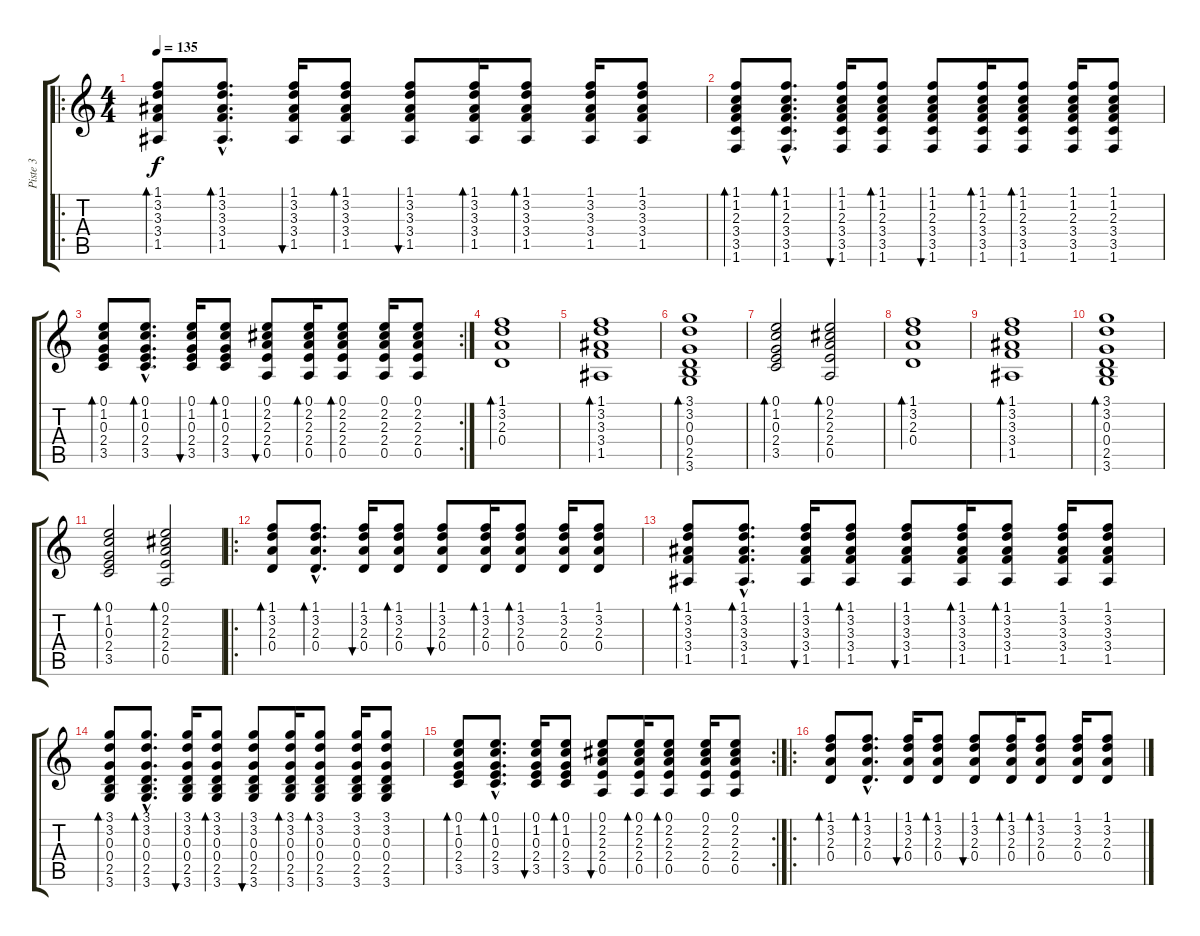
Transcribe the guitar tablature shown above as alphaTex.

\track ("Piste 3" "Piste 3") {instrument acousticguitarsteel}
\staff {score tabs}
\tuning (E4 B3 G3 D3 A2 E2) {hide}
\ro
\ts (4 4)
\tempo 135
\clef g2
\ks c
(1.1 3.2 3.3 3.4 1.5).8{bd 60 dy f} (1.1{hac} 3.2{hac} 3.3{hac} 3.4{hac} 1.5{hac}).8{d bd 60} (1.1 3.2 3.3 3.4 1.5).16{bu 60} (1.1 3.2 3.3 3.4 1.5).8{bd 60} (1.1 3.2 3.3 3.4 1.5).8{bu 60} (1.1 3.2 3.3 3.4 1.5).16{bd 60} (1.1 3.2 3.3 3.4 1.5).8{bd 60} (1.1 3.2 3.3 3.4 1.5).16 (1.1 3.2 3.3 3.4 1.5).8 |
(1.1 1.2 2.3 3.4 3.5 1.6).8{bd 60} (1.1{hac} 1.2{hac} 2.3{hac} 3.4{hac} 3.5{hac} 1.6{hac}).8{d bd 60} (1.1 1.2 2.3 3.4 3.5 1.6).16{bu 60} (1.1 1.2 2.3 3.4 3.5 1.6).8{bd 60} (1.1 1.2 2.3 3.4 3.5 1.6).8{bu 60} (1.1 1.2 2.3 3.4 3.5 1.6).16{bd 60} (1.1 1.2 2.3 3.4 3.5 1.6).8{bd 60} (1.1 1.2 2.3 3.4 3.5 1.6).16 (1.1 1.2 2.3 3.4 3.5 1.6).8 |
\rc 2
(0.1 1.2 0.3 2.4 3.5).8{bd 60} (0.1{hac} 1.2{hac} 0.3{hac} 2.4{hac} 3.5{hac}).8{d bd 60} (0.1 1.2 0.3 2.4 3.5).16{bu 60} (0.1 1.2 0.3 2.4 3.5).8{bd 60} (0.1 2.2 2.3 2.4 0.5).8{bu 60} (0.1 2.2 2.3 2.4 0.5).16{bd 60} (0.1 2.2 2.3 2.4 0.5).8{bd 60} (0.1 2.2 2.3 2.4 0.5).16 (0.1 2.2 2.3 2.4 0.5).8 |
(1.1 3.2 2.3 0.4).1{bd 60} |
(1.1 3.2 3.3 3.4 1.5).1{bd 60} |
(3.1 3.2 0.3 0.4 2.5 3.6).1{bd 60} |
(0.1 1.2 0.3 2.4 3.5).2{bd 60} (0.1 2.2 2.3 2.4 0.5).2{bd 60} |
(1.1 3.2 2.3 0.4).1{bd 60} |
(1.1 3.2 3.3 3.4 1.5).1{bd 60} |
(3.1 3.2 0.3 0.4 2.5 3.6).1{bd 60} |
(0.1 1.2 0.3 2.4 3.5).2{bd 60} (0.1 2.2 2.3 2.4 0.5).2{bd 60} |
\ro
(1.1 3.2 2.3 0.4).8{bd 60} (1.1{hac} 3.2{hac} 2.3{hac} 0.4{hac}).8{d bd 60} (1.1 3.2 2.3 0.4).16{bu 60} (1.1 3.2 2.3 0.4).8{bd 60} (1.1 3.2 2.3 0.4).8{bu 60} (1.1 3.2 2.3 0.4).16{bd 60} (1.1 3.2 2.3 0.4).8{bd 60} (1.1 3.2 2.3 0.4).16 (1.1 3.2 2.3 0.4).8 |
(1.1 3.2 3.3 3.4 1.5).8{bd 60} (1.1{hac} 3.2{hac} 3.3{hac} 3.4{hac} 1.5{hac}).8{d bd 60} (1.1 3.2 3.3 3.4 1.5).16{bu 60} (1.1 3.2 3.3 3.4 1.5).8{bd 60} (1.1 3.2 3.3 3.4 1.5).8{bu 60} (1.1 3.2 3.3 3.4 1.5).16{bd 60} (1.1 3.2 3.3 3.4 1.5).8{bd 60} (1.1 3.2 3.3 3.4 1.5).16 (1.1 3.2 3.3 3.4 1.5).8 |
(3.1 3.2 0.3 0.4 2.5 3.6).8{bd 60} (3.1{hac} 3.2{hac} 0.3{hac} 0.4{hac} 2.5{hac} 3.6{hac}).8{d bd 60} (3.1 3.2 0.3 0.4 2.5 3.6).16{bu 60} (3.1 3.2 0.3 0.4 2.5 3.6).8{bd 60} (3.1 3.2 0.3 0.4 2.5 3.6).8{bu 60} (3.1 3.2 0.3 0.4 2.5 3.6).16{bd 60} (3.1 3.2 0.3 0.4 2.5 3.6).8{bd 60} (3.1 3.2 0.3 0.4 2.5 3.6).16 (3.1 3.2 0.3 0.4 2.5 3.6).8 |
\rc 2
(0.1 1.2 0.3 2.4 3.5).8{bd 60} (0.1{hac} 1.2{hac} 0.3{hac} 2.4{hac} 3.5{hac}).8{d bd 60} (0.1 1.2 0.3 2.4 3.5).16{bu 60} (0.1 1.2 0.3 2.4 3.5).8{bd 60} (0.1 2.2 2.3 2.4 0.5).8{bu 60} (0.1 2.2 2.3 2.4 0.5).16{bd 60} (0.1 2.2 2.3 2.4 0.5).8{bd 60} (0.1 2.2 2.3 2.4 0.5).16 (0.1 2.2 2.3 2.4 0.5).8 |
\ro
(1.1 3.2 2.3 0.4).8{bd 60} (1.1{hac} 3.2{hac} 2.3{hac} 0.4{hac}).8{d bd 60} (1.1 3.2 2.3 0.4).16{bu 60} (1.1 3.2 2.3 0.4).8{bd 60} (1.1 3.2 2.3 0.4).8{bu 60} (1.1 3.2 2.3 0.4).16{bd 60} (1.1 3.2 2.3 0.4).8{bd 60} (1.1 3.2 2.3 0.4).16 (1.1 3.2 2.3 0.4).8
